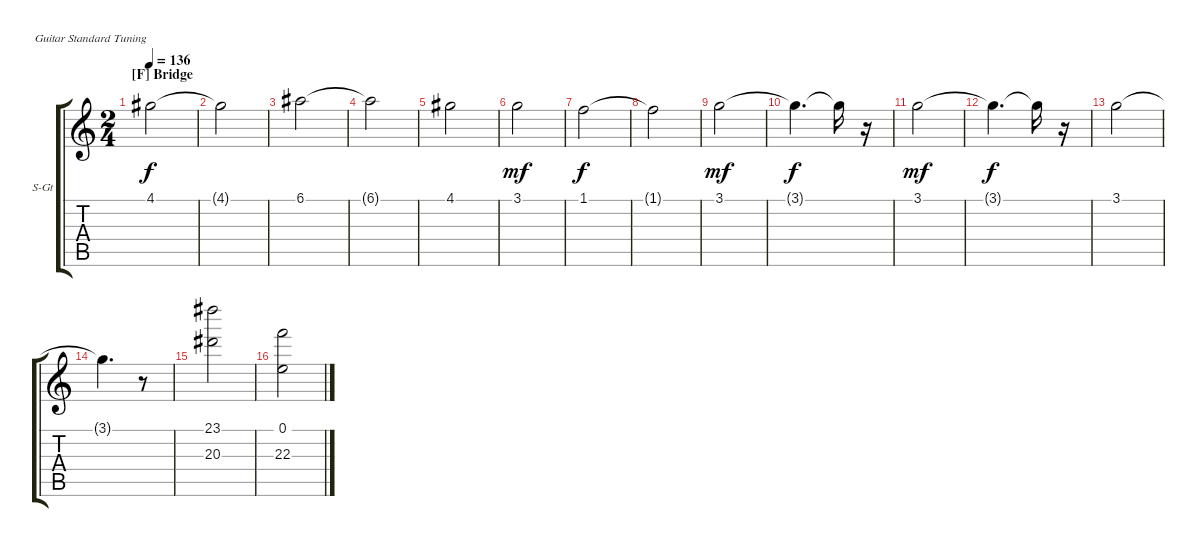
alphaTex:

\bracketExtendMode groupsimilarinstruments
\firstSystemTrackNameOrientation horizontal
\otherSystemsTrackNameOrientation horizontal
\track ("strings" "S-Gt") {solo instrument stringensemble1}
\staff {score tabs}
\tuning (E4 B3 G3 D3 A2 E2)
\displaytranspose 12
\ts (2 4)
\section ("F" "Bridge")
\tempo 136
\clef g2
\ks c
4.1.2{dy f} |
4.1{t}.2 |
6.1.2 |
6.1{t}.2 |
4.1.2 |
3.1.2{dy mf} |
1.1.2{dy f} |
1.1{t}.2 |
3.1.2{dy mf} |
3.1{t}.4{d dy f} 3.1{t}.16 r.16 |
3.1.2{dy mf} |
3.1{t}.4{d dy f} 3.1{t}.16 r.16 |
3.1.2 |
3.1{t}.4{d} r.8 |
(23.1 20.3).2 |
(0.1 22.3).2
